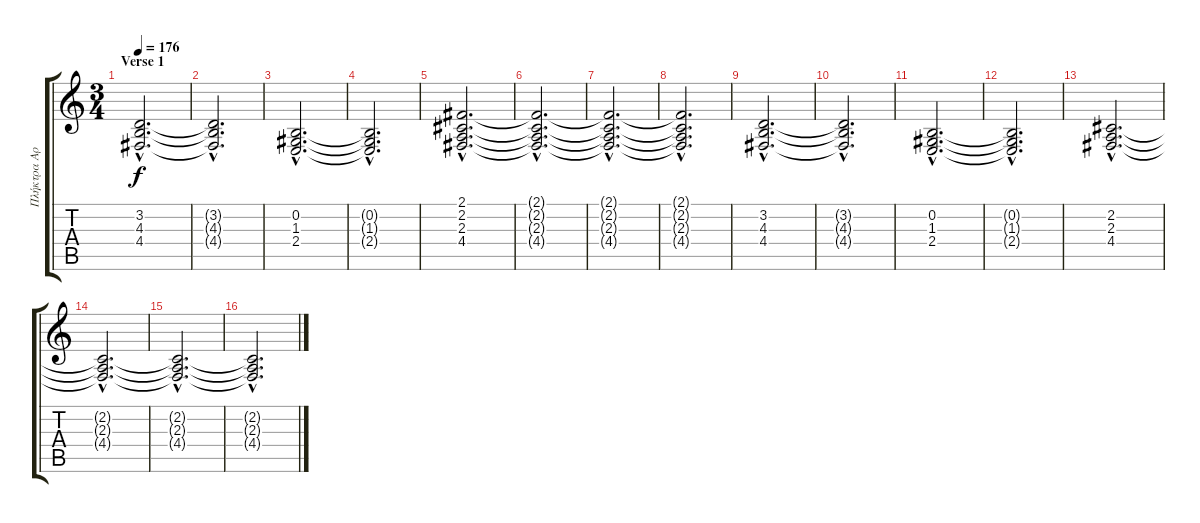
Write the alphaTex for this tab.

\track ("Πλήκτρα Αριστερό" "Πλήκτρα Αρ") {instrument drawbarorgan}
\staff {score tabs}
\tuning (E4 B3 G3 D3 A2 E2) {hide}
\ts (3 4)
\section ("" "Verse 1")
\tempo 176
\clef g2
\ks c
(3.2{hac} 4.3{hac} 4.4{hac}).2{d dy f} |
(3.2{hac t} 4.3{hac t} 4.4{hac t}).2{d} |
(0.2{hac} 1.3{hac} 2.4{hac}).2{d} |
(0.2{hac t} 1.3{hac t} 2.4{hac t}).2{d} |
(2.1{hac} 2.2{hac} 2.3{hac} 4.4{hac}).2{d} |
(2.1{hac t} 2.2{hac t} 2.3{hac t} 4.4{hac t}).2{d} |
(2.1{hac t} 2.2{hac t} 2.3{hac t} 4.4{hac t}).2{d} |
(2.1{hac t} 2.2{hac t} 2.3{hac t} 4.4{hac t}).2{d} |
(3.2{hac} 4.3{hac} 4.4{hac}).2{d} |
(3.2{hac t} 4.3{hac t} 4.4{hac t}).2{d} |
(0.2{hac} 1.3{hac} 2.4{hac}).2{d} |
(0.2{hac t} 1.3{hac t} 2.4{hac t}).2{d} |
(2.2{hac} 2.3{hac} 4.4{hac}).2{d} |
(2.2{hac t} 2.3{hac t} 4.4{hac t}).2{d} |
(2.2{hac t} 2.3{hac t} 4.4{hac t}).2{d} |
(2.2{hac t} 2.3{hac t} 4.4{hac t}).2{d}
